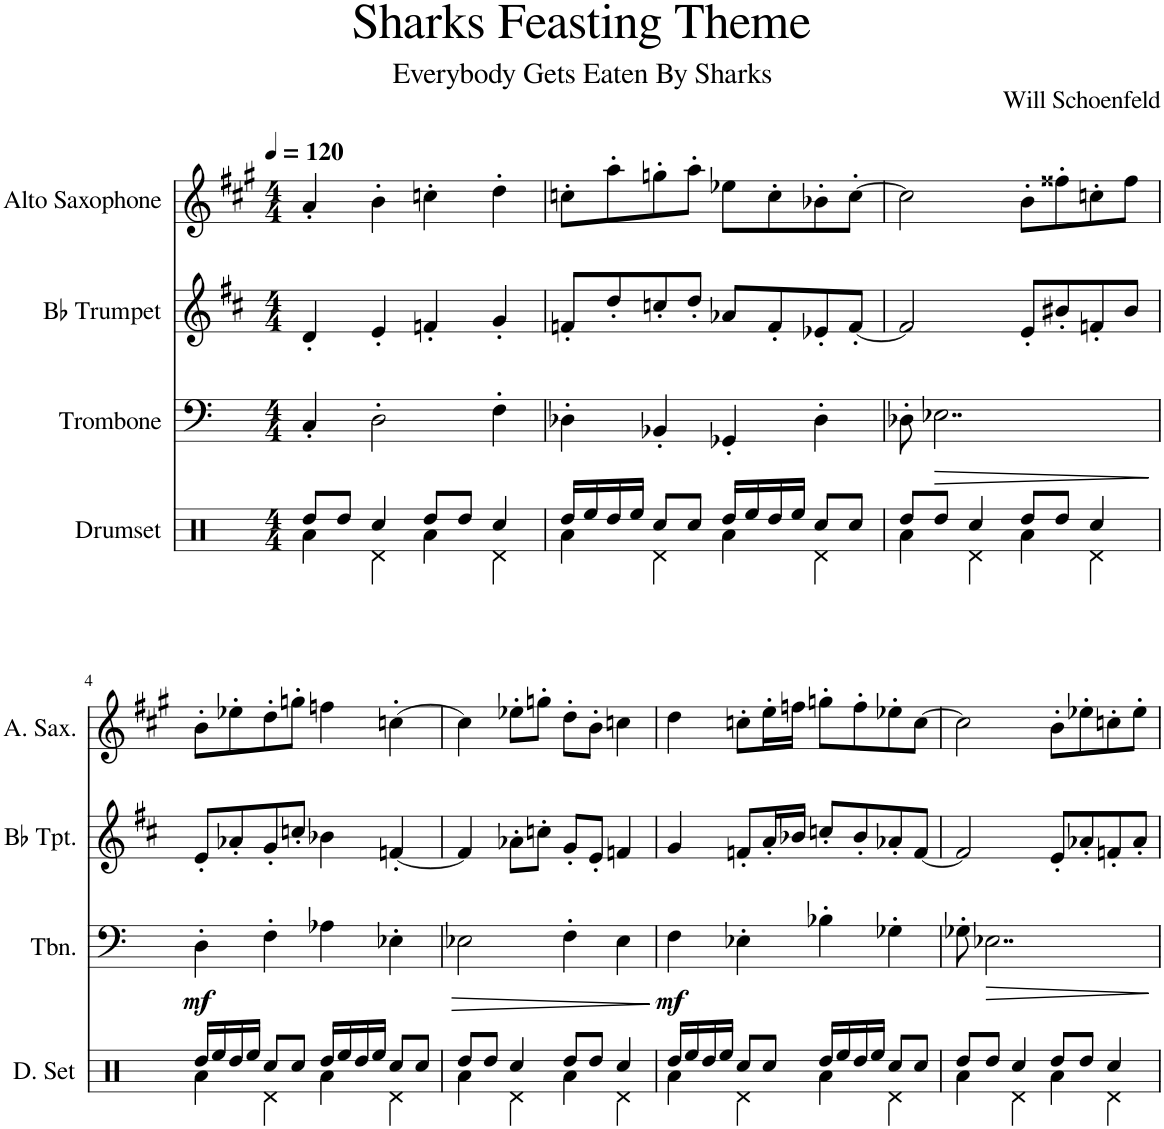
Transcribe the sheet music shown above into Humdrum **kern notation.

**kern	**kern	**dynam	**kern	**kern
*part4	*part3	*part3	*part2	*part1
*staff4	*staff3	*staff3	*staff2	*staff1
*I"Drumset	*I"Trombone	*	*I"Bb Trumpet	*I"Alto Saxophone
*I'D. Set	*I'Tbn.	*	*I'Bb Tpt.	*I'A. Sax.
*clefX	*clefF4	*	*clefG2	*clefG2
*	*	*	*Trd1c2	*Trd5c9
*k[]	*k[]	*	*k[f#c#]	*k[f#c#g#]
*M4/4	*M4/4	*	*M4/4	*M4/4
*MM120	*MM120	*	*MM120	*MM120
=1	=1	=1	=1	=1
*^	*	*	*	*
8Rdd/L	4Ra\	4C'/	.	4d'/	4a'/
8Rdd/J	.	.	.	.	.
4Rcc/	4Rd\	2D'\	.	4e'/	4b'\
8Rdd/L	4Ra\	.	.	4fn'/	4ccn'\
8Rdd/J	.	.	.	.	.
4Rcc/	4Rd\	4F'\	.	4g'/	4dd'\
=2	=2	=2	=2	=2	=2
16Rdd/LL	4Ra\	4D-X'\	.	8fn'/L	8ccn'\L
16Ree/	.	.	.	.	.
16Rdd/	.	.	.	8dd'/	8aa'\
16Ree/JJ	.	.	.	.	.
8Rcc/L	4Rd\	4BB-X'/	.	8ccn'/	8ggn'\
8Rcc/J	.	.	.	8dd'/J	8aa'\J
16Rdd/LL	4Ra\	4GG-X'/	.	8a-X/L	8ee-X\L
16Ree/	.	.	.	.	.
16Rdd/	.	.	.	8f'/	8cc'\
16Ree/JJ	.	.	.	.	.
8Rcc/L	4Rd\	4D-'\	.	8e-X'/	8b-X'\
8Rcc/J	.	.	.	[8f'/J	[8cc'\J
=3	=3	=3	=3	=3	=3
8Rdd/L	4Ra\	8D-X'\	.	2f/]	2cc\]
!	!	!	!LO:HP:b	!	!
8Rdd/J	.	2..E-X\	>	.	.
4Rcc/	4Rd\	.	.	.	.
8Rdd/L	4Ra\	.	.	8e'/L	8b'\L
8Rdd/J	.	.	.	8b#X'/	8ff##X'\
4Rcc/	4Rd\	.	.	8fn'/	8ccn'\
.	.	.	.	8b#/J	8ff##\J
*v	*v	*	*	*	*
.	.	]	.	.
!!LO:LB:g=z
=4	=4	=4	=4	=4
*^	*	*	*	*
!	!	!	!LO:DY:b	!	!
16Rdd/LL	4Ra\	4D'\	mf	8e'/L	8b'\L
16Ree/	.	.	.	.	.
16Rdd/	.	.	.	8a-X'/	8ee-X'\
16Ree/JJ	.	.	.	.	.
8Rcc/L	4Rd\	4F'\	.	8g'/	8dd'\
8Rcc/J	.	.	.	8ccn'/J	8ggn'\J
16Rdd/LL	4Ra\	4A-X\	.	4b-X\	4ffn\
16Ree/	.	.	.	.	.
16Rdd/	.	.	.	.	.
16Ree/JJ	.	.	.	.	.
8Rcc/L	4Rd\	4E-X'\	.	[4fn'/	[4ccn'\
8Rcc/J	.	.	.	.	.
=5	=5	=5	=5	=5	=5
!	!	!	!LO:HP:b	!	!
8Rdd/L	4Ra\	2E-X\	>	4f/]	4cc\]
8Rdd/J	.	.	.	.	.
4Rcc/	4Rd\	.	.	8a-X'\L	8ee-X'\L
.	.	.	.	8ccn'\J	8ggn'\J
8Rdd/L	4Ra\	4F'\	.	8g'/L	8dd'\L
8Rdd/J	.	.	.	8e'/J	8b'\J
4Rcc/	4Rd\	4E-\	.	4fn/	4ccn\
*v	*v	*	*	*	*
.	.	]	.	.
=6	=6	=6	=6	=6
*^	*	*	*	*
!	!	!	!LO:DY:b	!	!
16Rdd/LL	4Ra\	4F\	mf	4g/	4dd\
16Ree/	.	.	.	.	.
16Rdd/	.	.	.	.	.
16Ree/JJ	.	.	.	.	.
8Rcc/L	4Rd\	4E-X'\	.	8fn'/L	8ccn'\L
8Rcc/J	.	.	.	16a'/L	16ee'\L
.	.	.	.	16b-X/JJ	16ffn\JJ
16Rdd/LL	4Ra\	4B-X'\	.	8ccn'/L	8ggn'\L
16Ree/	.	.	.	.	.
16Rdd/	.	.	.	8b-'/	8ff'\
16Ree/JJ	.	.	.	.	.
8Rcc/L	4Rd\	4G-X'\	.	8a-X'/	8ee-X'\
8Rcc/J	.	.	.	[8f/J	[8cc\J
=7	=7	=7	=7	=7	=7
8Rdd/L	4Ra\	8G-X'\	.	2f/]	2cc\]
!	!	!	!LO:HP:b	!	!
8Rdd/J	.	2..E-X\	>	.	.
4Rcc/	4Rd\	.	.	.	.
8Rdd/L	4Ra\	.	.	8e'/L	8b'\L
8Rdd/J	.	.	.	8a-X'/	8ee-X'\
4Rcc/	4Rd\	.	.	8fn'/	8ccn'\
.	.	.	.	8a-'/J	8ee-'\J
*v	*v	*	*	*	*
.	.	]	.	.
=	=	=	=	=
*-	*-	*-	*-	*-
